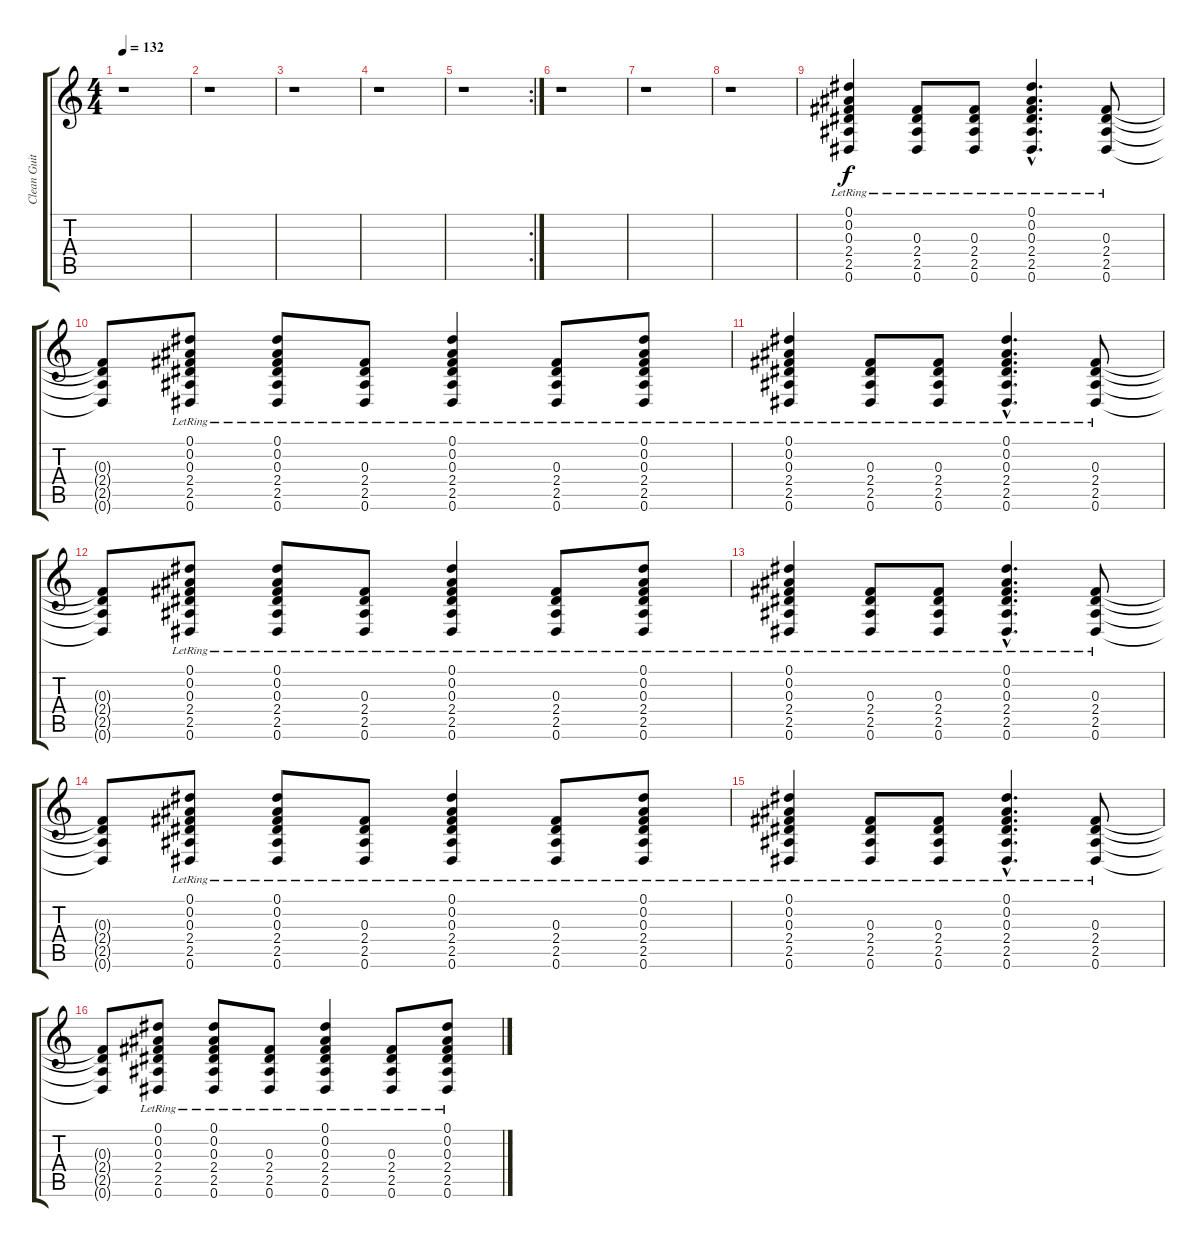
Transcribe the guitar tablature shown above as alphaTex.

\track ("Clean Guitar I" "Clean Guit") {instrument acousticguitarsteel}
\staff {score tabs}
\tuning (Eb4 Bb3 Gb3 Db3 Ab2 Eb2) {hide}
\ts (4 4)
\tempo 132
\clef g2
\ks c
r.1{dy f} |
r.1 |
r.1 |
r.1 |
\rc 2
r.1 |
r.1 |
r.1 |
r.1 |
(0.1{lr} 0.2{lr} 0.3{lr} 2.4{lr} 2.5{lr} 0.6{lr}).4 (0.3{lr} 2.4{lr} 2.5{lr} 0.6{lr}).8 (0.3{lr} 2.4{lr} 2.5{lr} 0.6{lr}).8 (0.1{hac lr} 0.2{hac lr} 0.3{hac lr} 2.4{hac lr} 2.5{hac lr} 0.6{hac lr}).4{d} (0.3{lr} 2.4{lr} 2.5{lr} 0.6{lr}).8 |
(0.3{t} 2.4{t} 2.5{t} 0.6{t}).8 (0.1{lr} 0.2{lr} 0.3{lr} 2.4{lr} 2.5{lr} 0.6{lr}).8 (0.1{lr} 0.2{lr} 0.3{lr} 2.4{lr} 2.5{lr} 0.6{lr}).8 (0.3{lr} 2.4{lr} 2.5{lr} 0.6{lr}).8 (0.1{lr} 0.2{lr} 0.3{lr} 2.4{lr} 2.5{lr} 0.6{lr}).4 (0.3{lr} 2.4{lr} 2.5{lr} 0.6{lr}).8 (0.1{lr} 0.2{lr} 0.3{lr} 2.4{lr} 2.5{lr} 0.6{lr}).8 |
(0.1{lr} 0.2{lr} 0.3{lr} 2.4{lr} 2.5{lr} 0.6{lr}).4 (0.3{lr} 2.4{lr} 2.5{lr} 0.6{lr}).8 (0.3{lr} 2.4{lr} 2.5{lr} 0.6{lr}).8 (0.1{hac lr} 0.2{hac lr} 0.3{hac lr} 2.4{hac lr} 2.5{hac lr} 0.6{hac lr}).4{d} (0.3{lr} 2.4{lr} 2.5{lr} 0.6{lr}).8 |
(0.3{t} 2.4{t} 2.5{t} 0.6{t}).8 (0.1{lr} 0.2{lr} 0.3{lr} 2.4{lr} 2.5{lr} 0.6{lr}).8 (0.1{lr} 0.2{lr} 0.3{lr} 2.4{lr} 2.5{lr} 0.6{lr}).8 (0.3{lr} 2.4{lr} 2.5{lr} 0.6{lr}).8 (0.1{lr} 0.2{lr} 0.3{lr} 2.4{lr} 2.5{lr} 0.6{lr}).4 (0.3{lr} 2.4{lr} 2.5{lr} 0.6{lr}).8 (0.1{lr} 0.2{lr} 0.3{lr} 2.4{lr} 2.5{lr} 0.6{lr}).8 |
(0.1{lr} 0.2{lr} 0.3{lr} 2.4{lr} 2.5{lr} 0.6{lr}).4 (0.3{lr} 2.4{lr} 2.5{lr} 0.6{lr}).8 (0.3{lr} 2.4{lr} 2.5{lr} 0.6{lr}).8 (0.1{hac lr} 0.2{hac lr} 0.3{hac lr} 2.4{hac lr} 2.5{hac lr} 0.6{hac lr}).4{d} (0.3{lr} 2.4{lr} 2.5{lr} 0.6{lr}).8 |
(0.3{t} 2.4{t} 2.5{t} 0.6{t}).8 (0.1{lr} 0.2{lr} 0.3{lr} 2.4{lr} 2.5{lr} 0.6{lr}).8 (0.1{lr} 0.2{lr} 0.3{lr} 2.4{lr} 2.5{lr} 0.6{lr}).8 (0.3{lr} 2.4{lr} 2.5{lr} 0.6{lr}).8 (0.1{lr} 0.2{lr} 0.3{lr} 2.4{lr} 2.5{lr} 0.6{lr}).4 (0.3{lr} 2.4{lr} 2.5{lr} 0.6{lr}).8 (0.1{lr} 0.2{lr} 0.3{lr} 2.4{lr} 2.5{lr} 0.6{lr}).8 |
(0.1{lr} 0.2{lr} 0.3{lr} 2.4{lr} 2.5{lr} 0.6{lr}).4 (0.3{lr} 2.4{lr} 2.5{lr} 0.6{lr}).8 (0.3{lr} 2.4{lr} 2.5{lr} 0.6{lr}).8 (0.1{hac lr} 0.2{hac lr} 0.3{hac lr} 2.4{hac lr} 2.5{hac lr} 0.6{hac lr}).4{d} (0.3{lr} 2.4{lr} 2.5{lr} 0.6{lr}).8 |
(0.3{t} 2.4{t} 2.5{t} 0.6{t}).8 (0.1{lr} 0.2{lr} 0.3{lr} 2.4{lr} 2.5{lr} 0.6{lr}).8 (0.1{lr} 0.2{lr} 0.3{lr} 2.4{lr} 2.5{lr} 0.6{lr}).8 (0.3{lr} 2.4{lr} 2.5{lr} 0.6{lr}).8 (0.1{lr} 0.2{lr} 0.3{lr} 2.4{lr} 2.5{lr} 0.6{lr}).4 (0.3{lr} 2.4{lr} 2.5{lr} 0.6{lr}).8 (0.1{lr} 0.2{lr} 0.3{lr} 2.4{lr} 2.5{lr} 0.6{lr}).8
